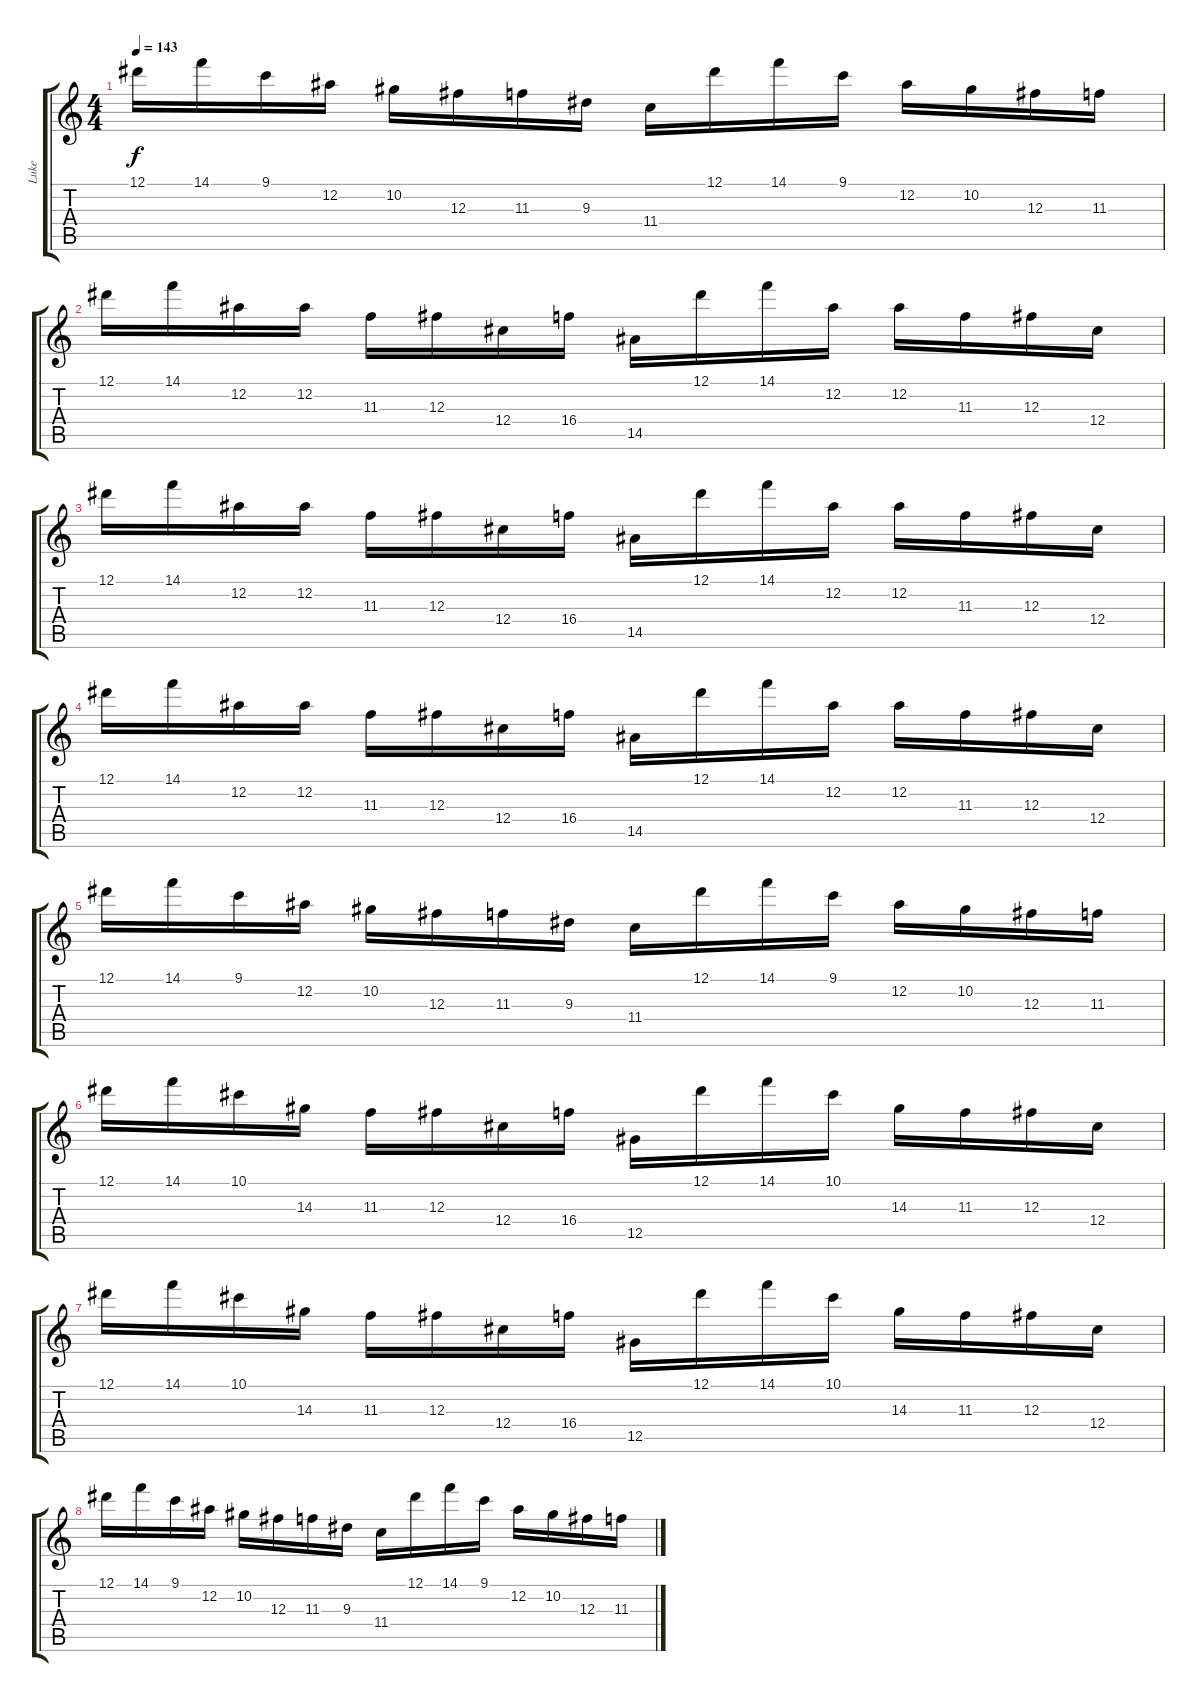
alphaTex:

\track ("Luke" "Luke") {instrument distortionguitar}
\staff {score tabs}
\tuning (Eb4 Bb3 Gb3 Db3 Ab2 Db2) {hide}
\ts (4 4)
\tempo 143
\clef g2
\ks c
12.1.16{dy f} 14.1.16 9.1.16 12.2.16 10.2.16 12.3.16 11.3.16 9.3.16 11.4.16 12.1.16 14.1.16 9.1.16 12.2.16 10.2.16 12.3.16 11.3.16 |
12.1.16 14.1.16 12.2.16 12.2.16 11.3.16 12.3.16 12.4.16 16.4.16 14.5.16 12.1.16 14.1.16 12.2.16 12.2.16 11.3.16 12.3.16 12.4.16 |
12.1.16 14.1.16 12.2.16 12.2.16 11.3.16 12.3.16 12.4.16 16.4.16 14.5.16 12.1.16 14.1.16 12.2.16 12.2.16 11.3.16 12.3.16 12.4.16 |
12.1.16 14.1.16 12.2.16 12.2.16 11.3.16 12.3.16 12.4.16 16.4.16 14.5.16 12.1.16 14.1.16 12.2.16 12.2.16 11.3.16 12.3.16 12.4.16 |
12.1.16 14.1.16 9.1.16 12.2.16 10.2.16 12.3.16 11.3.16 9.3.16 11.4.16 12.1.16 14.1.16 9.1.16 12.2.16 10.2.16 12.3.16 11.3.16 |
12.1.16 14.1.16 10.1.16 14.3.16 11.3.16 12.3.16 12.4.16 16.4.16 12.5.16 12.1.16 14.1.16 10.1.16 14.3.16 11.3.16 12.3.16 12.4.16 |
12.1.16 14.1.16 10.1.16 14.3.16 11.3.16 12.3.16 12.4.16 16.4.16 12.5.16 12.1.16 14.1.16 10.1.16 14.3.16 11.3.16 12.3.16 12.4.16 |
12.1.16 14.1.16 9.1.16 12.2.16 10.2.16 12.3.16 11.3.16 9.3.16 11.4.16 12.1.16 14.1.16 9.1.16 12.2.16 10.2.16 12.3.16 11.3.16
